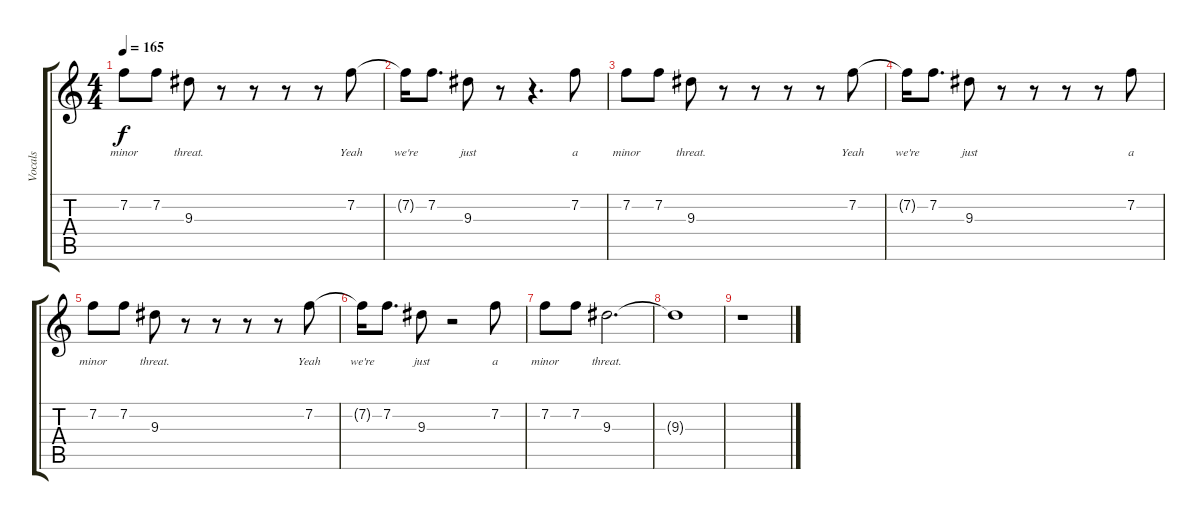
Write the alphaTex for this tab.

\track ("Vocals" "Vocals") {instrument overdrivenguitar}
\staff {score tabs}
\tuning (Eb4 Bb3 Gb3 Db3 Ab2 Eb2) {hide}
\ts (4 4)
\tempo 165
\clef g2
\ks c
7.2.8{lyrics (0 "minor") lyrics (1 "") lyrics (2 "") lyrics (3 "") lyrics (4 "") dy f} 7.2.8{lyrics (0 "") lyrics (1 "") lyrics (2 "") lyrics (3 "") lyrics (4 "")} 9.3.8{lyrics (0 "threat.") lyrics (1 "") lyrics (2 "") lyrics (3 "") lyrics (4 "")} r.8 r.8 r.8 r.8 7.2.8{lyrics (0 "Yeah") lyrics (1 "") lyrics (2 "") lyrics (3 "") lyrics (4 "")} |
7.2{t}.16{lyrics (0 "we're") lyrics (1 "") lyrics (2 "") lyrics (3 "") lyrics (4 "")} 7.2.8{d lyrics (0 "") lyrics (1 "") lyrics (2 "") lyrics (3 "") lyrics (4 "")} 9.3.8{lyrics (0 "just") lyrics (1 "") lyrics (2 "") lyrics (3 "") lyrics (4 "")} r.8 r.4{d} 7.2.8{lyrics (0 "a") lyrics (1 "") lyrics (2 "") lyrics (3 "") lyrics (4 "")} |
7.2.8{lyrics (0 "minor") lyrics (1 "") lyrics (2 "") lyrics (3 "") lyrics (4 "")} 7.2.8{lyrics (0 "") lyrics (1 "") lyrics (2 "") lyrics (3 "") lyrics (4 "")} 9.3.8{lyrics (0 "threat.") lyrics (1 "") lyrics (2 "") lyrics (3 "") lyrics (4 "")} r.8 r.8 r.8 r.8 7.2.8{lyrics (0 "Yeah") lyrics (1 "") lyrics (2 "") lyrics (3 "") lyrics (4 "")} |
7.2{t}.16{lyrics (0 "we're") lyrics (1 "") lyrics (2 "") lyrics (3 "") lyrics (4 "")} 7.2.8{d lyrics (0 "") lyrics (1 "") lyrics (2 "") lyrics (3 "") lyrics (4 "")} 9.3.8{lyrics (0 "just") lyrics (1 "") lyrics (2 "") lyrics (3 "") lyrics (4 "")} r.8 r.8 r.8 r.8 7.2.8{lyrics (0 "a") lyrics (1 "") lyrics (2 "") lyrics (3 "") lyrics (4 "")} |
7.2.8{lyrics (0 "minor") lyrics (1 "") lyrics (2 "") lyrics (3 "") lyrics (4 "")} 7.2.8{lyrics (0 "") lyrics (1 "") lyrics (2 "") lyrics (3 "") lyrics (4 "")} 9.3.8{lyrics (0 "threat.") lyrics (1 "") lyrics (2 "") lyrics (3 "") lyrics (4 "")} r.8 r.8 r.8 r.8 7.2.8{lyrics (0 "Yeah") lyrics (1 "") lyrics (2 "") lyrics (3 "") lyrics (4 "")} |
7.2{t}.16{lyrics (0 "we're") lyrics (1 "") lyrics (2 "") lyrics (3 "") lyrics (4 "")} 7.2.8{d lyrics (0 "") lyrics (1 "") lyrics (2 "") lyrics (3 "") lyrics (4 "")} 9.3.8{lyrics (0 "just") lyrics (1 "") lyrics (2 "") lyrics (3 "") lyrics (4 "")} r.2 7.2.8{lyrics (0 "a") lyrics (1 "") lyrics (2 "") lyrics (3 "") lyrics (4 "")} |
7.2.8{lyrics (0 "minor") lyrics (1 "") lyrics (2 "") lyrics (3 "") lyrics (4 "")} 7.2.8{lyrics (0 "") lyrics (1 "") lyrics (2 "") lyrics (3 "") lyrics (4 "")} 9.3.2{d lyrics (0 "threat.") lyrics (1 "") lyrics (2 "") lyrics (3 "") lyrics (4 "")} |
9.3{t}.1 |
r.1
